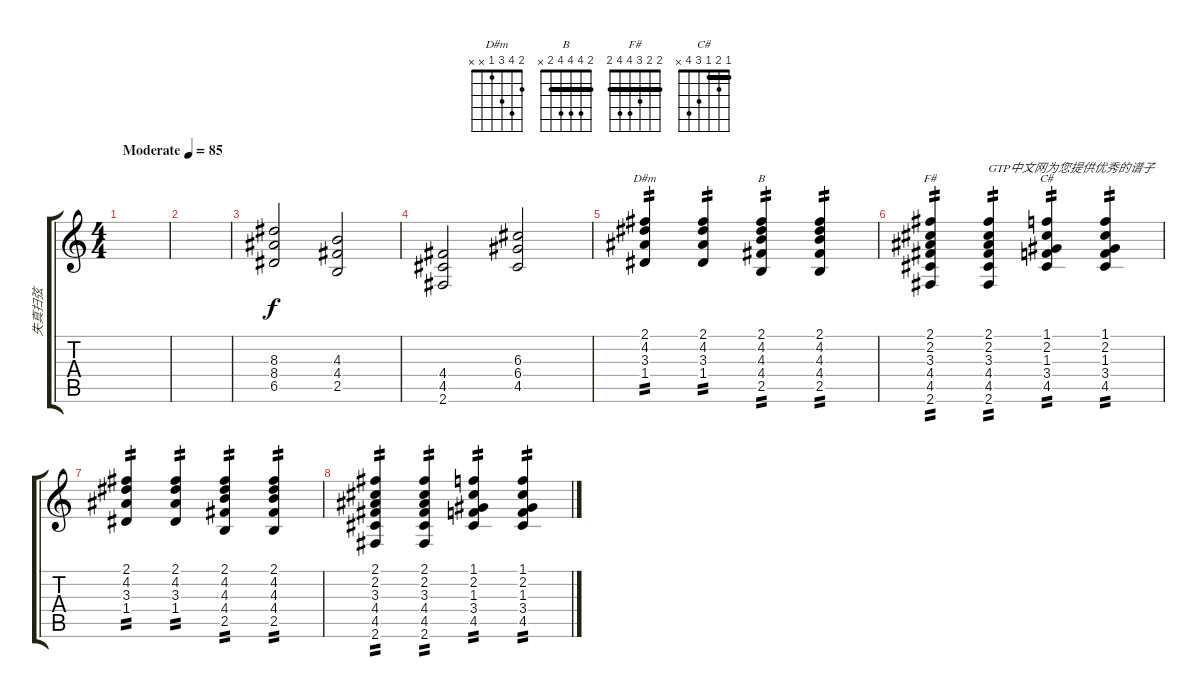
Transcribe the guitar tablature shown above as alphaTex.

\track ("失真扫弦" "失真扫弦") {instrument distortionguitar}
\staff {score tabs}
\tuning (E4 B3 G3 D3 A2 E2) {hide}
\chord ("D#m" 2 4 3 1 x x)
\chord ("B" 2 4 4 4 2 x) {barre 2}
\chord ("F#" 2 2 3 4 4 2) {barre 2}
\chord ("C#" 1 2 1 3 4 x) {barre 1}
\ts (4 4)
\tempo (85 "Moderate")
\clef g2
\ks c
|
|
(8.3 8.4 6.5).2 (4.3 4.4 2.5).2 |
(4.4 4.5 2.6).2 (6.3 6.4 4.5).2 |
(2.1 4.2 3.3 1.4).4{ch "D#m" tp 2} (2.1 4.2 3.3 1.4).4{tp 2} (2.1 4.2 4.3 4.4 2.5).4{ch "B" tp 2} (2.1 4.2 4.3 4.4 2.5).4{tp 2} |
(2.1 2.2 3.3 4.4 4.5 2.6).4{ch "F#" tp 2} (2.1 2.2 3.3 4.4 4.5 2.6).4{txt "GTP中文网为您提供优秀的谱子" tp 2} (1.1 2.2 1.3 3.4 4.5).4{ch "C#" tp 2} (1.1 2.2 1.3 3.4 4.5).4{tp 2} |
(2.1 4.2 3.3 1.4).4{tp 2} (2.1 4.2 3.3 1.4).4{tp 2} (2.1 4.2 4.3 4.4 2.5).4{tp 2} (2.1 4.2 4.3 4.4 2.5).4{tp 2} |
(2.1 2.2 3.3 4.4 4.5 2.6).4{tp 2} (2.1 2.2 3.3 4.4 4.5 2.6).4{tp 2} (1.1 2.2 1.3 3.4 4.5).4{tp 2} (1.1 2.2 1.3 3.4 4.5).4{tp 2}
